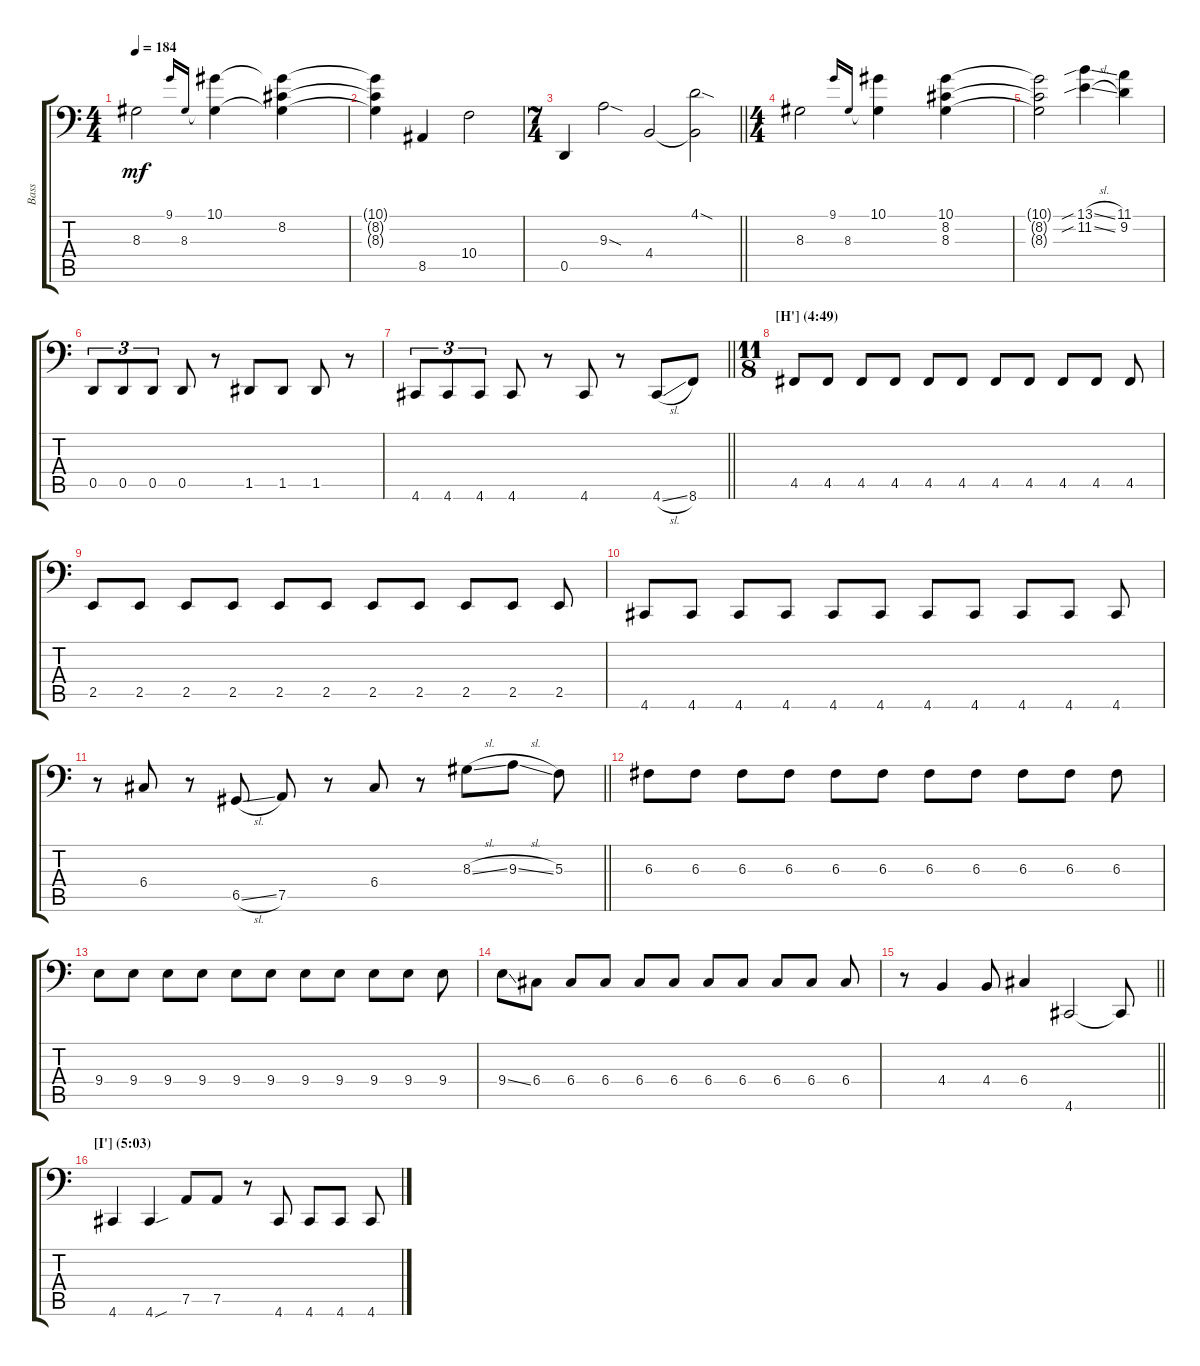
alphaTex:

\track ("Bass" "Bass") {instrument electricbassfinger}
\staff {score tabs}
\tuning (Bb2 F2 C2 G1 D1 A0) {hide}
\ts (4 4)
\tempo 184
\clef f4
\ks c
8.3.2{dy mf} 9.1.16{gr onbeat} 8.3.16{gr onbeat} (10.1 8.3{t}).4 (10.1{t} 8.2 8.3{t}).4 |
(10.1{t} 8.2{t} 8.3{t}).4 8.5.4 10.4.2 |
\ts (7 4)
\barLineRight lightlight
0.5.4 9.3{sod}.2 4.4.2 (4.1{sod} 4.4{t}).2 |
\ts (4 4)
8.3.2 9.1.16{gr onbeat} 8.3.16{gr onbeat} (10.1 8.3{t}).4 (10.1 8.2 8.3).4 |
(10.1{t} 8.2{t} 8.3{t}).2 (13.1{sib sl} 11.2{sib sl}).4 (11.1 9.2).4 |
0.5.8{tu (3 2)} 0.5.8{tu (3 2)} 0.5.8{tu (3 2)} 0.5.8 r.8 1.5.8 1.5.8 1.5.8 r.8 |
\barLineRight lightlight
4.6.8{tu (3 2)} 4.6.8{tu (3 2)} 4.6.8{tu (3 2)} 4.6.8 r.8 4.6.8 r.8 4.6{sl}.8 8.6.8 |
\ts (11 8)
\section ("" "[H'] (4:49)")
4.5.8 4.5.8 4.5.8 4.5.8 4.5.8 4.5.8 4.5.8 4.5.8 4.5.8 4.5.8 4.5.8 |
2.5.8 2.5.8 2.5.8 2.5.8 2.5.8 2.5.8 2.5.8 2.5.8 2.5.8 2.5.8 2.5.8 |
4.6.8 4.6.8 4.6.8 4.6.8 4.6.8 4.6.8 4.6.8 4.6.8 4.6.8 4.6.8 4.6.8 |
\barLineRight lightlight
r.8 6.4.8 r.8 6.5{sl}.8 7.5.8 r.8 6.4.8 r.8 8.3{sl}.8 9.3{sl}.8 5.3.8 |
6.3.8 6.3.8 6.3.8 6.3.8 6.3.8 6.3.8 6.3.8 6.3.8 6.3.8 6.3.8 6.3.8 |
9.4.8 9.4.8 9.4.8 9.4.8 9.4.8 9.4.8 9.4.8 9.4.8 9.4.8 9.4.8 9.4.8 |
9.4{ss}.8 6.4.8 6.4.8 6.4.8 6.4.8 6.4.8 6.4.8 6.4.8 6.4.8 6.4.8 6.4.8 |
\barLineRight lightlight
r.8 4.4.4 4.4.8 6.4.4 4.6.2 4.6{t}.8 |
\section ("" "[I'] (5:03)")
4.6.4 4.6{sou}.4 7.5.8 7.5.8 r.8 4.6.8 4.6.8 4.6.8 4.6.8
